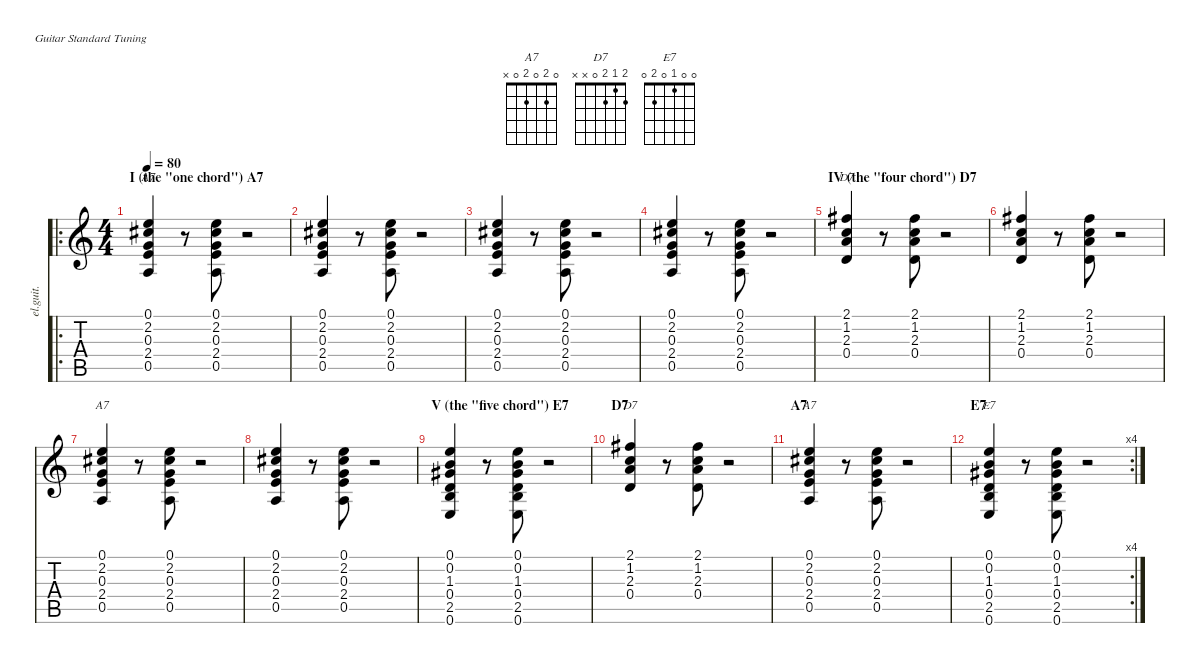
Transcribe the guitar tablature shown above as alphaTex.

\defaultSystemsLayout 4
\hideDynamics
\bracketExtendMode nobrackets
\track ("Chords" "el.guit.") {instrument electricguitarclean}
\staff {score tabs}
\tuning (E4 B3 G3 D3 A2 E2)
\chord ("A7" 0 2 0 2 0 x) {showfingering false}
\chord ("D7" 2 1 2 0 x x) {showfingering false}
\chord ("E7" 0 0 1 0 2 0) {showfingering false}
\ro
\ts (4 4)
\section ("" "I (the \"one chord\") A7")
\tempo 80
\clef g2
\ks c
(0.5 2.4 0.3 2.2{acc #} 0.1).4{ch "A7" dy mf instrument electricguitarclean beam Up} r.8{beam Down} (0.5 2.4 0.3 2.2{acc #} 0.1).8{beam Up} r.2{beam Down} |
(0.5 2.4 0.3 2.2{acc #} 0.1).4{beam Up} r.8{beam Down} (0.5 2.4 0.3 2.2{acc #} 0.1).8{beam Up} r.2{beam Down} |
(0.5 2.4 0.3 2.2{acc #} 0.1).4{beam Up} r.8{beam Down} (0.5 2.4 0.3 2.2{acc #} 0.1).8{beam Up} r.2{beam Down} |
(0.5 2.4 0.3 2.2{acc #} 0.1).4{beam Up} r.8{beam Down} (0.5 2.4 0.3 2.2{acc #} 0.1).8{beam Up} r.2{beam Down} |
\section ("" "IV (the \"four chord\") D7")
(0.4 2.3 1.2 2.1{acc #}).4{ch "D7" beam Up} r.8{beam Down} (0.4 2.3 1.2 2.1{acc #}).8{beam Up} r.2{beam Down} |
(0.4 2.3 1.2 2.1{acc #}).4{beam Up} r.8{beam Down} (0.4 2.3 1.2 2.1{acc #}).8{beam Up} r.2{beam Down} |
(0.5 2.4 0.3 2.2{acc #} 0.1).4{ch "A7" beam Up} r.8{beam Down} (0.5 2.4 0.3 2.2{acc #} 0.1).8{beam Up} r.2{beam Down} |
(0.5 2.4 0.3 2.2{acc #} 0.1).4{beam Up} r.8{beam Down} (0.5 2.4 0.3 2.2{acc #} 0.1).8{beam Up} r.2{beam Down} |
\section ("" "V (the \"five chord\") E7")
(0.6 2.5 0.4 1.3{acc #} 0.2 0.1).4{beam Up} r.8{beam Down} (0.6 2.5 0.4 1.3{acc #} 0.2 0.1).8{beam Up} r.2{beam Down} |
\section ("" "D7")
(0.4 2.3 1.2 2.1{acc #}).4{ch "D7" beam Up} r.8{beam Down} (0.4 2.3 1.2 2.1{acc #}).8{beam Up} r.2{beam Down} |
\section ("" "A7")
(0.5 2.4 0.3 2.2{acc #} 0.1).4{ch "A7" beam Up} r.8{beam Down} (0.5 2.4 0.3 2.2{acc #} 0.1).8{beam Up} r.2{beam Down} |
\rc 4
\section ("" "E7")
(0.6 2.5 0.4 1.3{acc #} 0.2 0.1).4{ch "E7" beam Up} r.8{beam Down} (0.6 2.5 0.4 1.3{acc #} 0.2 0.1).8{beam Up} r.2{beam Down}
